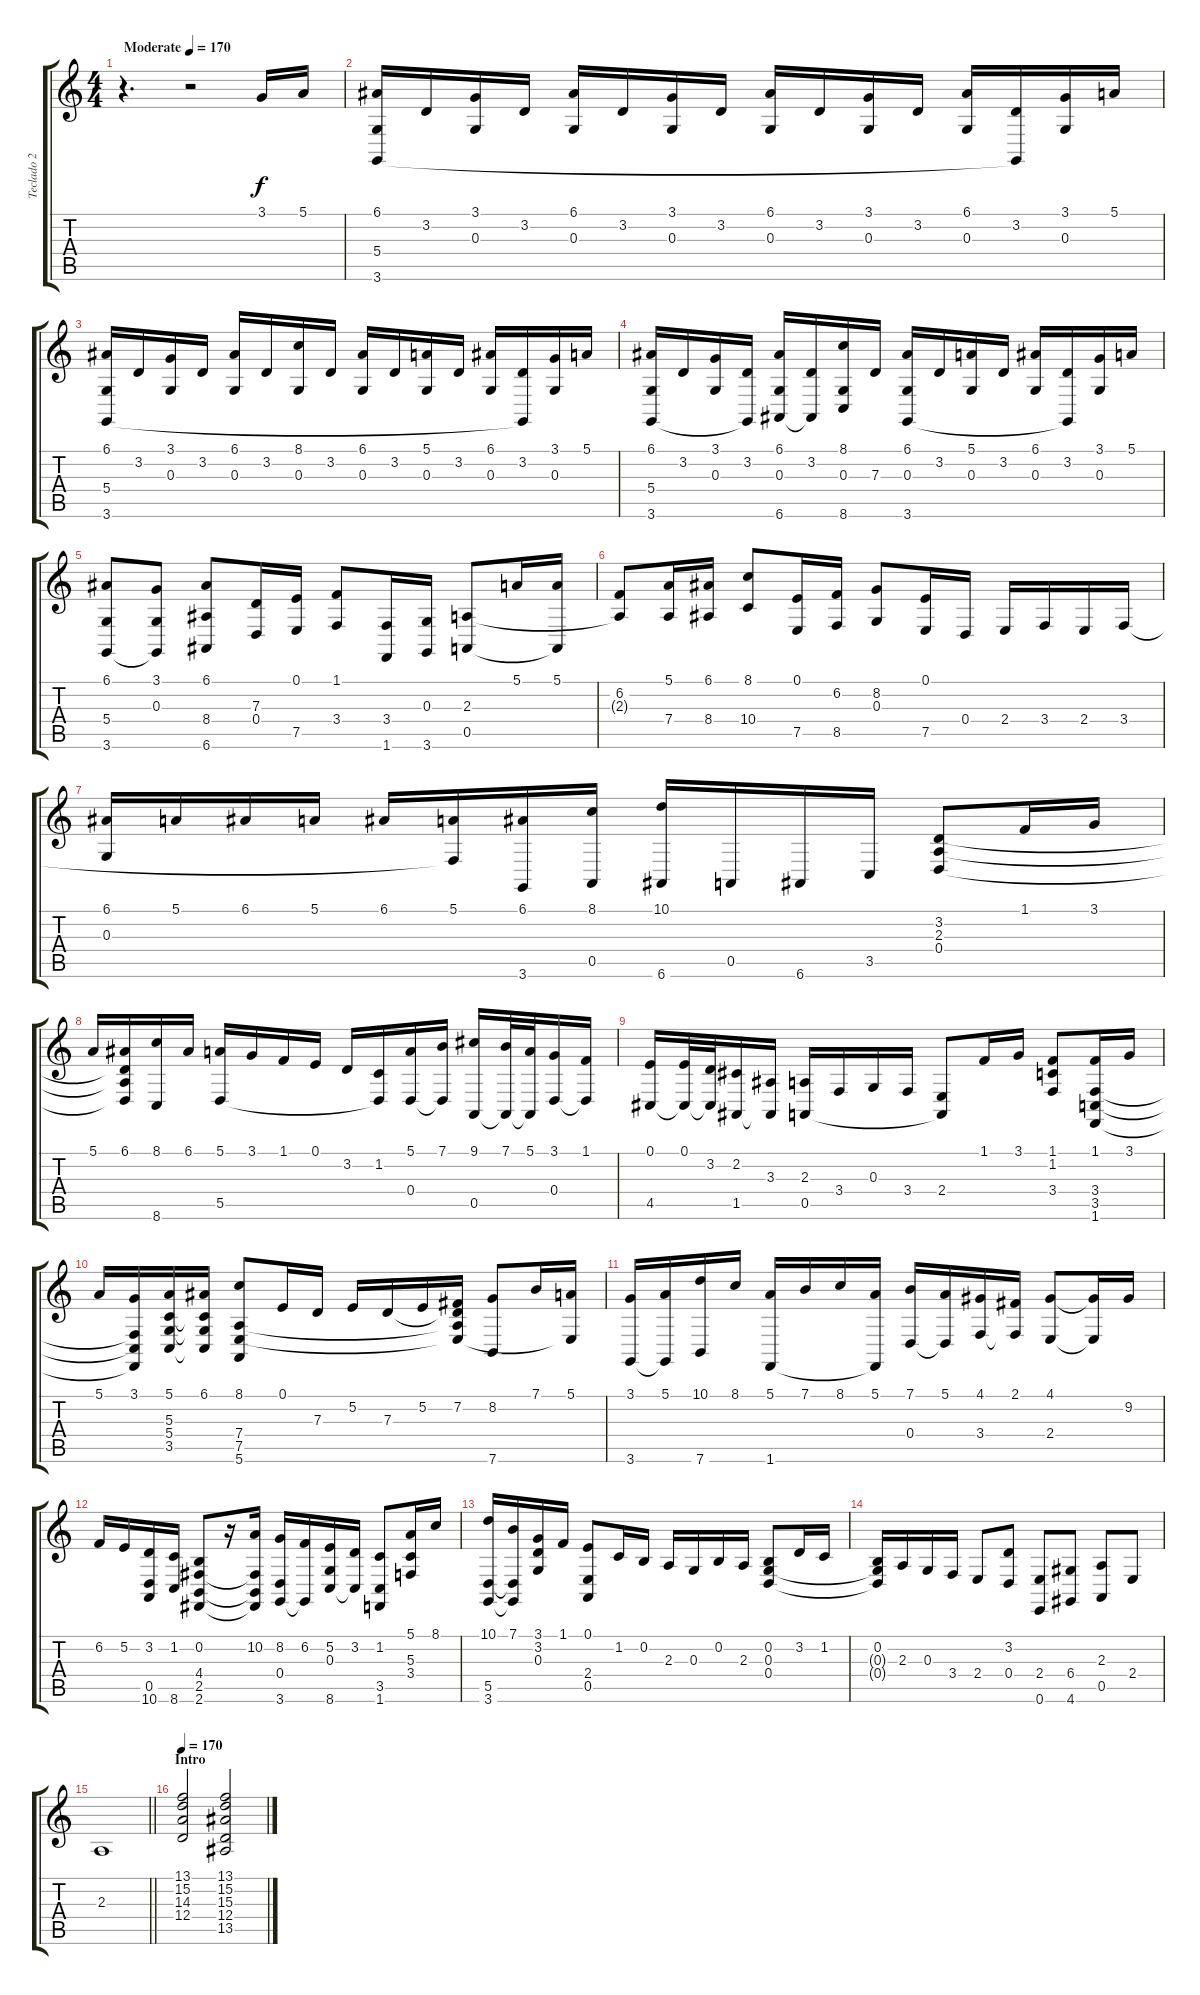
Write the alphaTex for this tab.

\track ("Teclado 2" "Teclado 2") {instrument tremolostrings}
\staff {score tabs}
\tuning (E4 B3 G3 D3 A2 E2) {hide}
\ts (4 4)
\tempo (170 "Moderate")
\tempo 90
\tempo (170 "Moderate")
\clef g2
\ks c
r.4{d dy f volume 8 balance 8 instrument harpsichord} r.2 3.1.16 5.1.16 |
(6.1 5.4 3.6).16 3.2.16 (3.1 0.3).16 3.2.16 (6.1 0.3).16 3.2.16 (3.1 0.3).16 3.2.16 (6.1 0.3).16 3.2.16 (3.1 0.3).16 3.2.16 (6.1 0.3).16 (3.2 3.6{t}).16 (3.1 0.3).16 5.1.16 |
(6.1 5.4 3.6).16 3.2.16 (3.1 0.3).16 3.2.16 (6.1 0.3).16 3.2.16 (8.1 0.3).16 3.2.16 (6.1 0.3).16 3.2.16 (5.1 0.3).16 3.2.16 (6.1 0.3).16 (3.2 3.6{t}).16 (3.1 0.3).16 5.1.16 |
(6.1 5.4 3.6).16 3.2.16 (3.1 0.3).16 (3.2 3.6{t}).16 (6.1 0.3 6.6).16 (3.2 6.6{t}).16 (8.1 0.3 8.6).16 7.3.16 (6.1 0.3 3.6).16 3.2.16 (5.1 0.3).16 3.2.16 (6.1 0.3).16 (3.2 3.6{t}).16 (3.1 0.3).16 5.1.16 |
(6.1 5.4 3.6).8 (3.1 0.3 3.6{t}).8 (6.1 8.4 6.6).8 (7.3 0.4).16 (0.1 7.5).16 (1.1 3.4).8 (3.4 1.6).16 (0.3 3.6).16 (2.3 0.5).8 5.1.16 (5.1 0.5{t}).16 |
(6.2 2.3{t}).8 (5.1 7.4).16 (6.1 8.4).16 (8.1 10.4).8 (0.1 7.5).16 (6.2 8.5).16 (8.2 0.3).8 (0.1 7.5).16 0.4.16 2.4.16 3.4.16 2.4.16 3.4.16 |
(6.1 0.3).16 5.1.16 6.1.16 5.1.16 6.1.16 (5.1 3.4{t}).16 (6.1 3.6).16 (8.1 0.5).16 (10.1 6.6).16 0.5.16 6.6.16 3.5.16 (3.2 2.3 0.4).8 1.1.16 3.1.16 |
5.1.16 (6.1 3.2{t} 2.3{t} 0.4{t}).16 (8.1 8.6).16 6.1.16 (5.1 5.5).16 3.1.16 1.1.16 0.1.16 3.2.16 (1.2 5.5{t}).16 (5.1 0.4).16 (7.1 0.4{t}).16 (9.1 0.5).16 (7.1 0.5{t}).32 (5.1 0.5{t}).32 (3.1 0.4).16 (1.1 0.4{t}).16 |
(0.1 4.5).16 (0.1 4.5{t}).32 (3.2 4.5{t}).32 (2.2 1.5).16 (3.3 1.5{t}).16 (2.3 0.5).16 3.4.16 0.3.16 3.4.16 (2.4 0.5{t}).8 1.1.16 3.1.16 (1.1 1.2 3.4).8 (1.1 3.4 3.5 1.6).16 3.1.16 |
5.1.16 (3.1 3.4{t} 3.5{t} 1.6{t}).16 (5.1 5.3 5.4 3.5).16 (6.1 5.3{t} 5.4{t} 3.5{t}).16 (8.1 7.4 7.5 5.6).8 0.1.16 7.3.16 5.2.16 7.3.16 5.2.16 (7.2 7.3{t} 7.4{t} 7.5{t}).16 (8.2 7.6).8 7.1.16 (5.1 7.5{t}).16 |
(3.1 3.6).16 (5.1 3.6{t}).16 (10.1 7.6).16 8.1.16 (5.1 1.6).16 7.1.16 8.1.16 (5.1 1.6{t}).16 (7.1 0.4).16 (5.1 0.4{t}).16 (4.1 3.4).16 (2.1 3.4{t}).16 (4.1 2.4).8 (4.1{t} 2.4{t}).16 9.2.16 |
6.2.16 5.2.16 (3.2 0.5 10.6).16 (1.2 8.6).16 (0.2 4.4 2.5 2.6).8 r.16 (10.2 4.4{t} 2.5{t} 2.6{t}).16 (8.2 0.4 3.6).16 (6.2 3.6{t}).16 (5.2 0.3 8.6).16 (3.2 8.6{t}).16 (1.2 3.5 1.6).8 (5.1 5.3 3.4).16 8.1.16 |
(10.1 5.5 3.6).16 (7.1 5.5{t} 3.6{t}).16 (3.1 3.2 0.3).16 1.1.16 (0.1 2.4 0.5).8 1.2.16 0.2.16 2.3.16 0.3.16 0.2.16 2.3.16 (0.2 0.3 0.4).8 3.2.16 1.2.16 |
(0.2 0.3{t} 0.4{t}).16 2.3.16 0.3.16 3.4.16 2.4.8 (3.2 0.4).8 (2.4 0.6).8 (6.4 4.6).8 (2.3 0.5).8 2.4.8 |
\barLineRight lightlight
2.3.1 |
\section ("" "Intro")
\tempo 170
(13.1 15.2 14.3 12.4).2{volume 10 balance 8 instrument tremolostrings} (13.1 15.2 15.3 12.4 13.5).2
